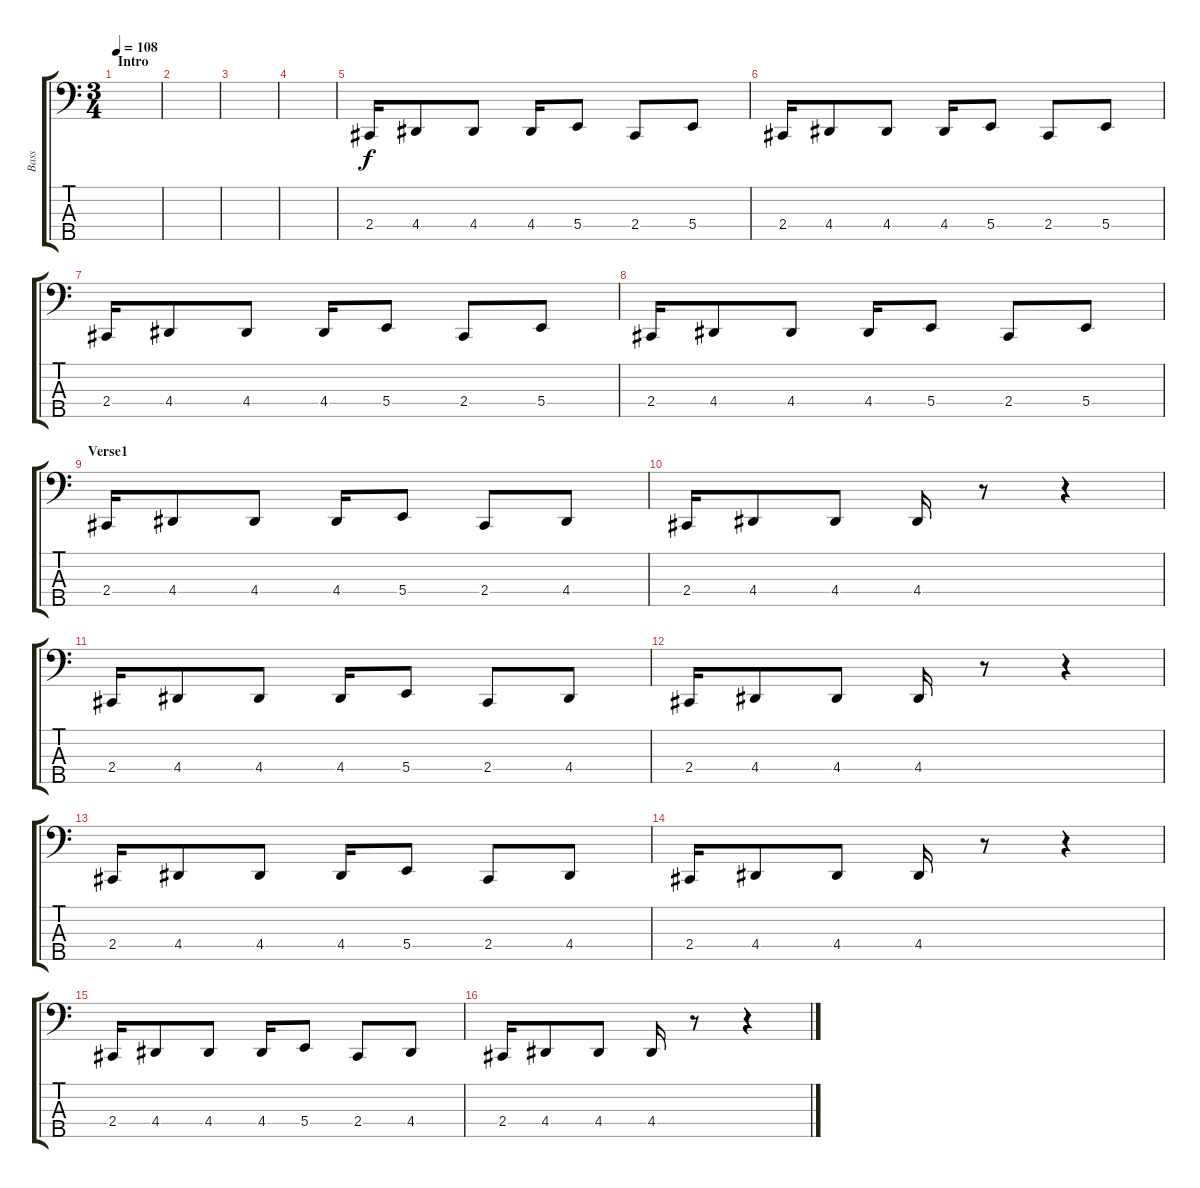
\track ("Bass" "Bass") {instrument electricbassfinger}
\staff {score tabs}
\tuning (E2 B1 Gb1 B0 Bb0) {hide}
\ts (3 4)
\section ("" "Intro")
\tempo 108
\clef f4
\ks c
|
|
|
|
2.4.16 4.4.8 4.4.8 4.4.16 5.4.8 2.4.8 5.4.8 |
2.4.16 4.4.8 4.4.8 4.4.16 5.4.8 2.4.8 5.4.8 |
2.4.16 4.4.8 4.4.8 4.4.16 5.4.8 2.4.8 5.4.8 |
2.4.16 4.4.8 4.4.8 4.4.16 5.4.8 2.4.8 5.4.8 |
\section ("" "Verse1")
2.4.16 4.4.8 4.4.8 4.4.16 5.4.8 2.4.8 4.4.8 |
2.4.16 4.4.8 4.4.8 4.4.16 r.8 r.4 |
2.4.16 4.4.8 4.4.8 4.4.16 5.4.8 2.4.8 4.4.8 |
2.4.16 4.4.8 4.4.8 4.4.16 r.8 r.4 |
2.4.16 4.4.8 4.4.8 4.4.16 5.4.8 2.4.8 4.4.8 |
2.4.16 4.4.8 4.4.8 4.4.16 r.8 r.4 |
2.4.16 4.4.8 4.4.8 4.4.16 5.4.8 2.4.8 4.4.8 |
2.4.16 4.4.8 4.4.8 4.4.16 r.8 r.4
